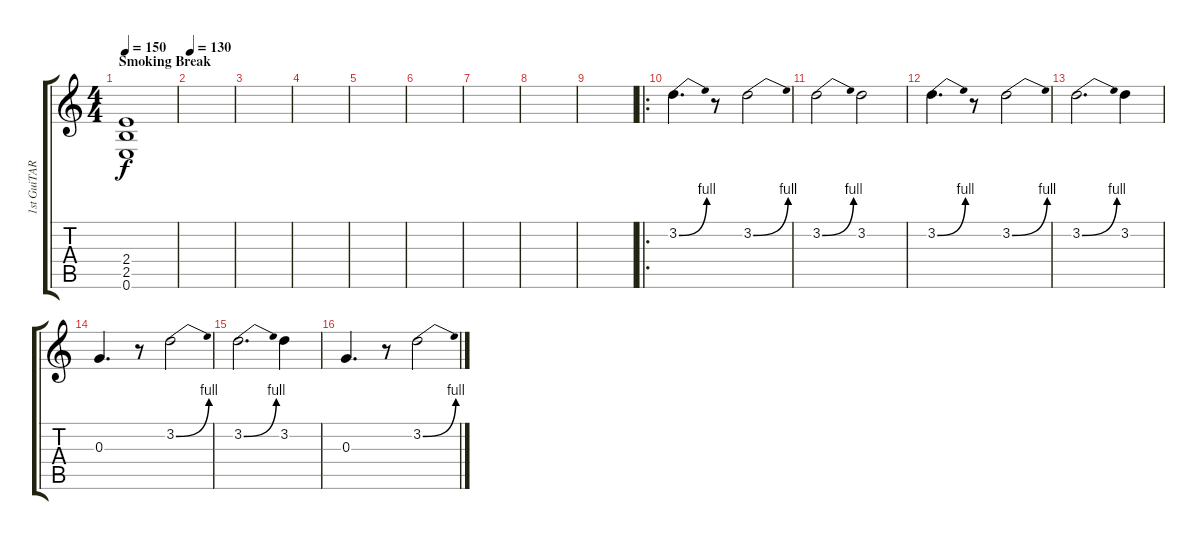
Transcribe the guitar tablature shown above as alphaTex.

\track ("1st GuiTAR" "1st GuiTAR") {instrument distortionguitar}
\staff {score tabs}
\tuning (E4 B3 G3 D3 A2 E2) {hide}
\ts (4 4)
\section ("" "Smoking Break")
\tempo 150
\clef g2
\ks c
(2.4{t} 2.5{t} 0.6{t}).1{dy f} |
\tempo 130
|
|
|
|
|
|
|
|
\ro
3.2{be (bend 0 0 60 4)}.4{d volume 10} r.8 3.2{be (bend 0 0 60 4)}.2 |
3.2{be (bend 0 0 60 4)}.2 3.2.2 |
3.2{be (bend 0 0 60 4)}.4{d} r.8 3.2{be (bend 0 0 60 4)}.2 |
3.2{be (bend 0 0 60 4)}.2{d} 3.2.4 |
0.3.4{d} r.8 3.2{be (bend 0 0 60 4)}.2 |
3.2{be (bend 0 0 60 4)}.2{d} 3.2.4 |
0.3.4{d} r.8 3.2{be (bend 0 0 60 4)}.2
